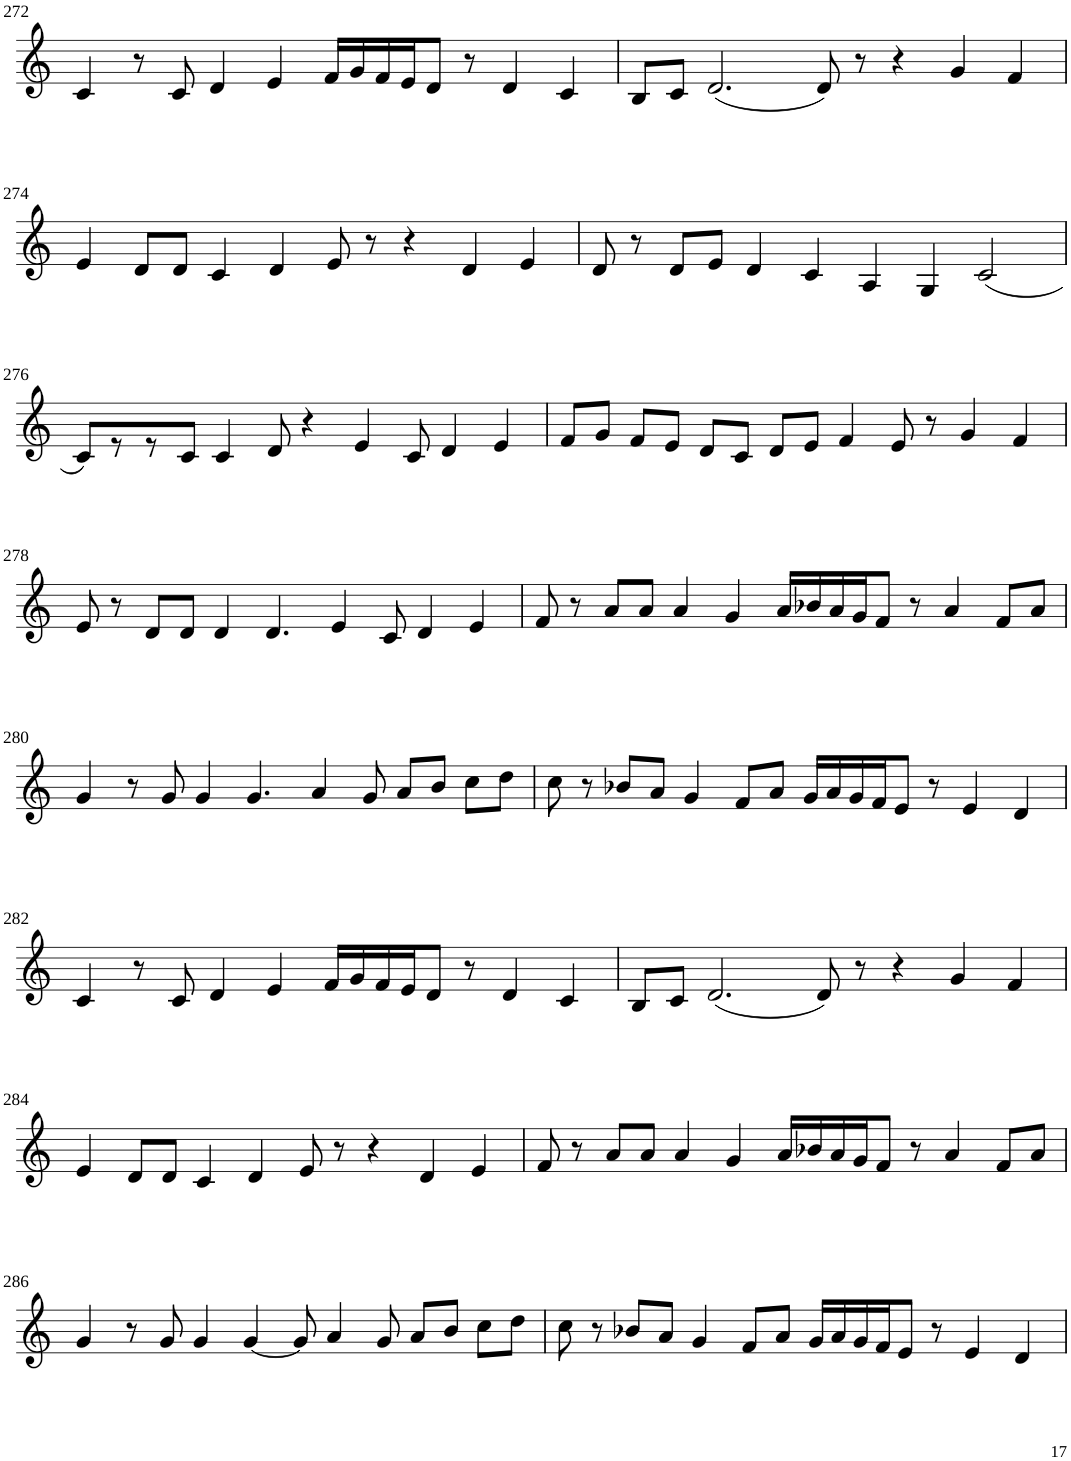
**kern
*part1
*staff1
*I"Violin
!!LO:PB:g=z
*clefG2
*k[]
*M8/4
=272
4c/
8r
8c/
4d/
4e/
16f/LL
16g/
16f/
16e/J
8d/J
8r
4d/
4c/
=273
8B/L
8c/J
(2.d/
8d/)
8r
4r
4g/
4f/
!!LO:LB:g=z
=274
4e/
8d/L
8d/J
4c/
4d/
8e/
8r
4r
4d/
4e/
=275
8d/
8r
8d/L
8e/J
4d/
4c/
4A/
4G/
(2c/
!!LO:LB:g=z
=276
8c/L)
8r
8r
8c/J
4c/
8d/
4r
4e/
8c/
4d/
4e/
=277
8f/L
8g/J
8f/L
8e/J
8d/L
8c/J
8d/L
8e/J
4f/
8e/
8r
4g/
4f/
!!LO:LB:g=z
=278
8e/
8r
8d/L
8d/J
4d/
4.d/
4e/
8c/
4d/
4e/
=279
8f/
8r
8a/L
8a/J
4a/
4g/
16a/LL
16b-X/
16a/
16g/J
8f/J
8r
4a/
8f/L
8a/J
!!LO:LB:g=z
=280
4g/
8r
8g/
4g/
4.g/
4a/
8g/
8a/L
8b/J
8cc\L
8dd\J
=281
8cc\
8r
8b-X/L
8a/J
4g/
8f/L
8a/J
16g/LL
16a/
16g/
16f/J
8e/J
8r
4e/
4d/
!!LO:LB:g=z
=282
4c/
8r
8c/
4d/
4e/
16f/LL
16g/
16f/
16e/J
8d/J
8r
4d/
4c/
=283
8B/L
8c/J
(2.d/
8d/)
8r
4r
4g/
4f/
!!LO:LB:g=z
=284
4e/
8d/L
8d/J
4c/
4d/
8e/
8r
4r
4d/
4e/
=285
8f/
8r
8a/L
8a/J
4a/
4g/
16a/LL
16b-X/
16a/
16g/J
8f/J
8r
4a/
8f/L
8a/J
!!LO:LB:g=z
=286
4g/
8r
8g/
4g/
[4g/
8g/]
4a/
8g/
8a/L
8b/J
8cc\L
8dd\J
=287
8cc\
8r
8b-X/L
8a/J
4g/
8f/L
8a/J
16g/LL
16a/
16g/
16f/J
8e/J
8r
4e/
4d/
=
*-
